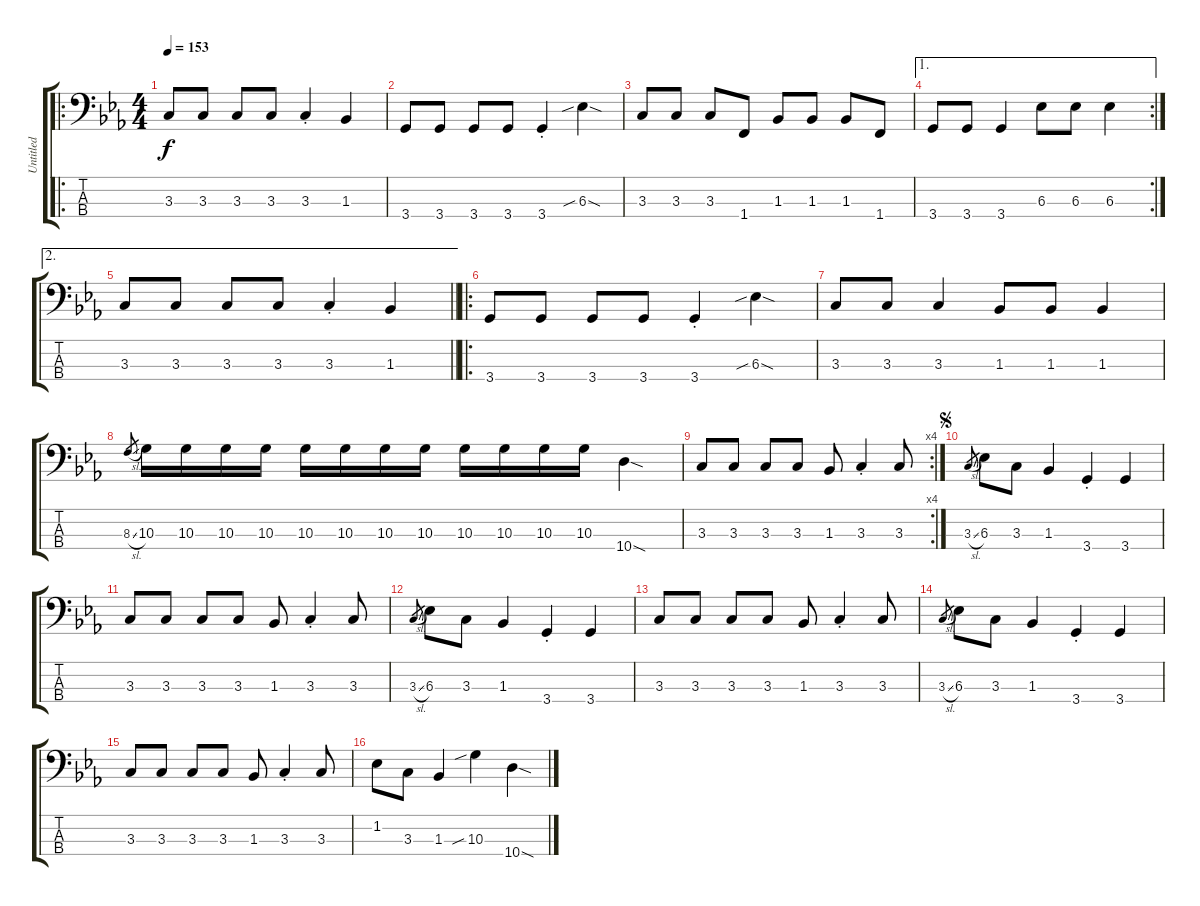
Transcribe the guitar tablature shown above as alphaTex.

\track ("Untitled" "Untitled") {instrument electricbassfinger}
\staff {score tabs}
\tuning (G2 D2 A1 E1) {hide}
\ro
\ts (4 4)
\tempo 153
\clef f4
\ks eb
3.3.8{dy f} 3.3.8 3.3.8 3.3.8 3.3{st}.4 1.3.4 |
3.4.8 3.4.8 3.4.8 3.4.8 3.4{st}.4 6.3{sib sod}.4 |
3.3.8 3.3.8 3.3.8 1.4.8 1.3.8 1.3.8 1.3.8 1.4.8 |
\ae 1
\rc 2
3.4.8 3.4.8 3.4.4 6.3.8 6.3.8 6.3.4 |
\ae 2
\barLineRight lightlight
3.3.8 3.3.8 3.3.8 3.3.8 3.3{st}.4 1.3.4 |
\ro
3.4.8 3.4.8 3.4.8 3.4.8 3.4{st}.4 6.3{sib sod}.4 |
3.3.8 3.3.8 3.3.4 1.3.8 1.3.8 1.3.4 |
8.3{sl}.8{gr} 10.3.16 10.3.16 10.3.16 10.3.16 10.3.16 10.3.16 10.3.16 10.3.16 10.3.16 10.3.16 10.3.16 10.3.16 10.4{sod}.4 |
\rc 4
3.3.8 3.3.8 3.3.8 3.3.8 1.3.8 3.3{st}.4 3.3.8 |
\jump segno
3.3{sl}.8{gr} 6.3.8 3.3.8 1.3.4 3.4{st}.4 3.4.4 |
3.3.8 3.3.8 3.3.8 3.3.8 1.3.8 3.3{st}.4 3.3.8 |
3.3{sl}.8{gr} 6.3.8 3.3.8 1.3.4 3.4{st}.4 3.4.4 |
3.3.8 3.3.8 3.3.8 3.3.8 1.3.8 3.3{st}.4 3.3.8 |
3.3{sl}.8{gr} 6.3.8 3.3.8 1.3.4 3.4{st}.4 3.4.4 |
3.3.8 3.3.8 3.3.8 3.3.8 1.3.8 3.3{st}.4 3.3.8 |
1.2.8 3.3.8 1.3.4 10.3{sib}.4 10.4{sod}.4
